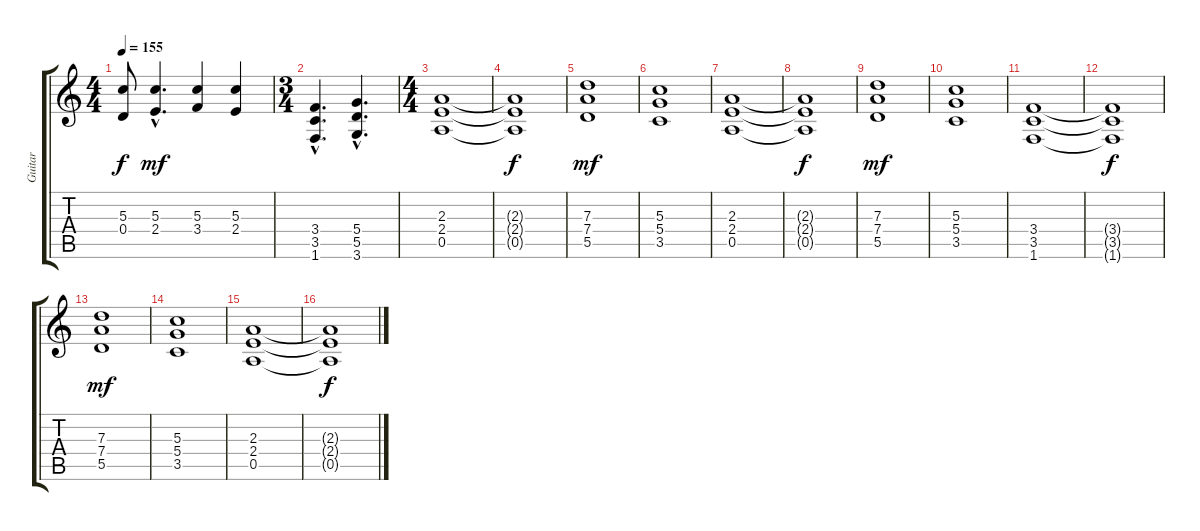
\track ("Guitar" "Guitar") {instrument overdrivenguitar}
\staff {score tabs}
\tuning (E4 B3 G3 D3 A2 E2) {hide}
\ts (4 4)
\tempo 155
\clef g2
\ks c
(5.3{t} 0.4{t}).8{dy f} (5.3{hac} 2.4{hac}).4{d dy mf} (5.3 3.4).4 (5.3 2.4).4 |
\ts (3 4)
(3.4{hac} 3.5{hac} 1.6{hac}).4{d} (5.4{hac} 5.5{hac} 3.6{hac}).4{d} |
\ts (4 4)
(2.3 2.4 0.5).1 |
(2.3{t} 2.4{t} 0.5{t}).1{dy f} |
(7.3 7.4 5.5).1{dy mf} |
(5.3 5.4 3.5).1 |
(2.3 2.4 0.5).1 |
(2.3{t} 2.4{t} 0.5{t}).1{dy f} |
(7.3 7.4 5.5).1{dy mf} |
(5.3 5.4 3.5).1 |
(3.4 3.5 1.6).1 |
(3.4{t} 3.5{t} 1.6{t}).1{dy f} |
(7.3 7.4 5.5).1{dy mf} |
(5.3 5.4 3.5).1 |
(2.3 2.4 0.5).1 |
(2.3{t} 2.4{t} 0.5{t}).1{dy f}
